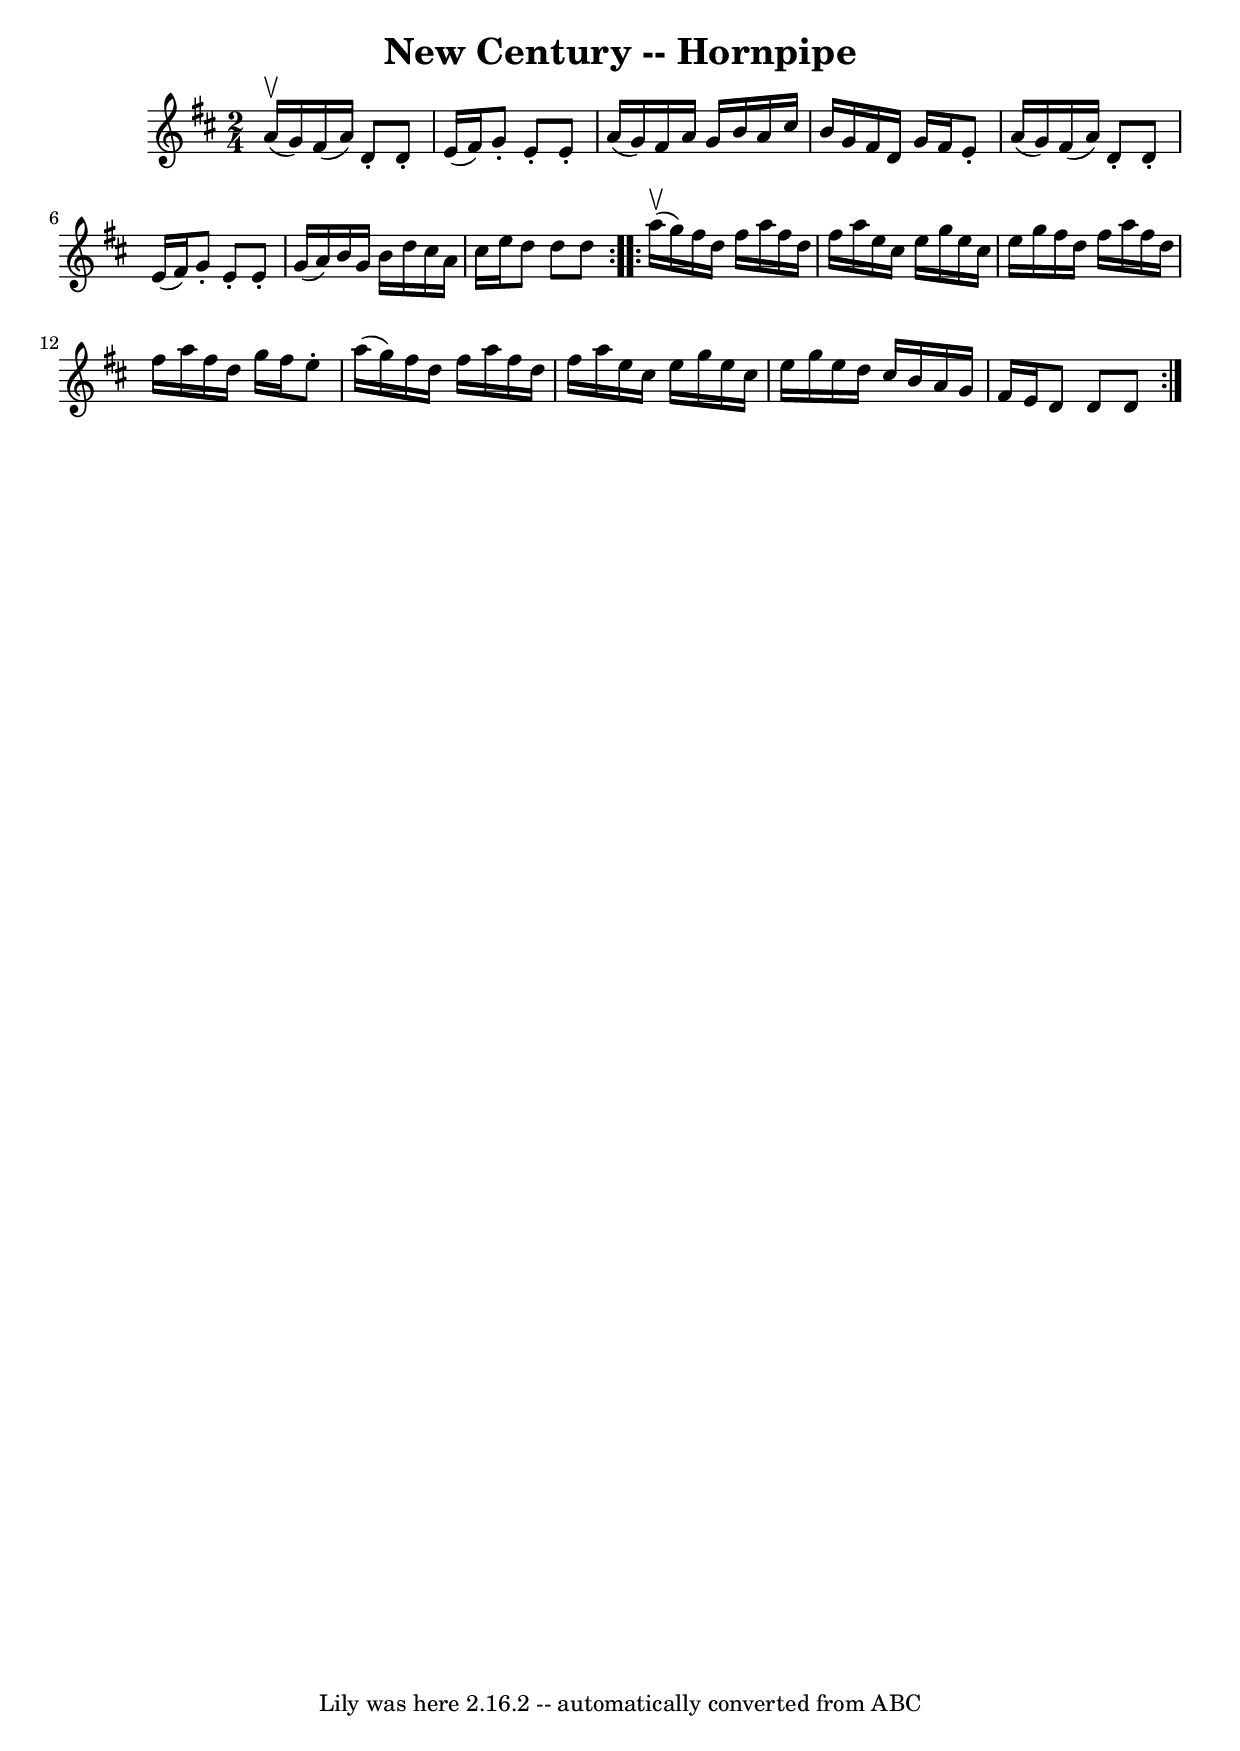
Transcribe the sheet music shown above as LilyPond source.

\version "2.16.2"
\include "Mammoth.ily"
\header {
  %% book = "Cole's 1000 Fiddle Tunes"
  crossRefNumber = "1"
  footnotes = ""
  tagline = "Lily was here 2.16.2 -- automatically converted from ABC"
  title = "New Century -- Hornpipe"

}
voicedefault =  {



  \repeat volta 2 {

    \time 2/4 
    \key d \major     a'16 (^\upbow g'16)  |
    fis'16 (a'16 ) d'8-. d'8-. e'16 (fis'16) |
    g'8-. e'8-. e'8-.      a'16 (g'16)  |
    fis'16 a'16 g'16 b'16 a'16         cis''16 b'16 g'16   |
    fis'16 d'16 g'16 fis'16 e'8-.       a'16 (g'16)  |
    fis'16 (a'16) d'8-. d'8-. e'16 (     fis'16)  |
    g'8-. e'8-. e'8-. g'16 (a'16) |
         b'16 g'16 b'16 d''16 cis''16 a'16 cis''16 e''16   |
    
    d''8 d''8 d''8  
  }     
  \repeat volta 2 {     a''16 (^\upbow g''16)   |
    fis''16 d''16 fis''16 a''16 fis''16 d''16 fis''16       a''16   |
    e''16 cis''16 e''16 g''16 e''16 cis''16         e''16 g''16   |
    fis''16 d''16 fis''16 a''16 fis''16         d''16 fis''16 a''16   |
    fis''16 d''16 g''16 fis''16         e''8-. a''16 (g''16)  |
    fis''16 d''16 fis''16 a''16      fis''16 d''16 fis''16 a''16   |
    e''16 cis''16 e''16        g''16 e''16 cis''16 e''16 g''16   |
    e''16 d''16         cis''16 b'16 a'16 g'16 fis'16 e'16   |
    d'8 d'8 d'8 
    
  }   

}

\score{
  <<

    \context Staff="default"
    {
      \voicedefault 
      
    }

  >>
  \layout {
    
  }
  \midi {
  }

}
